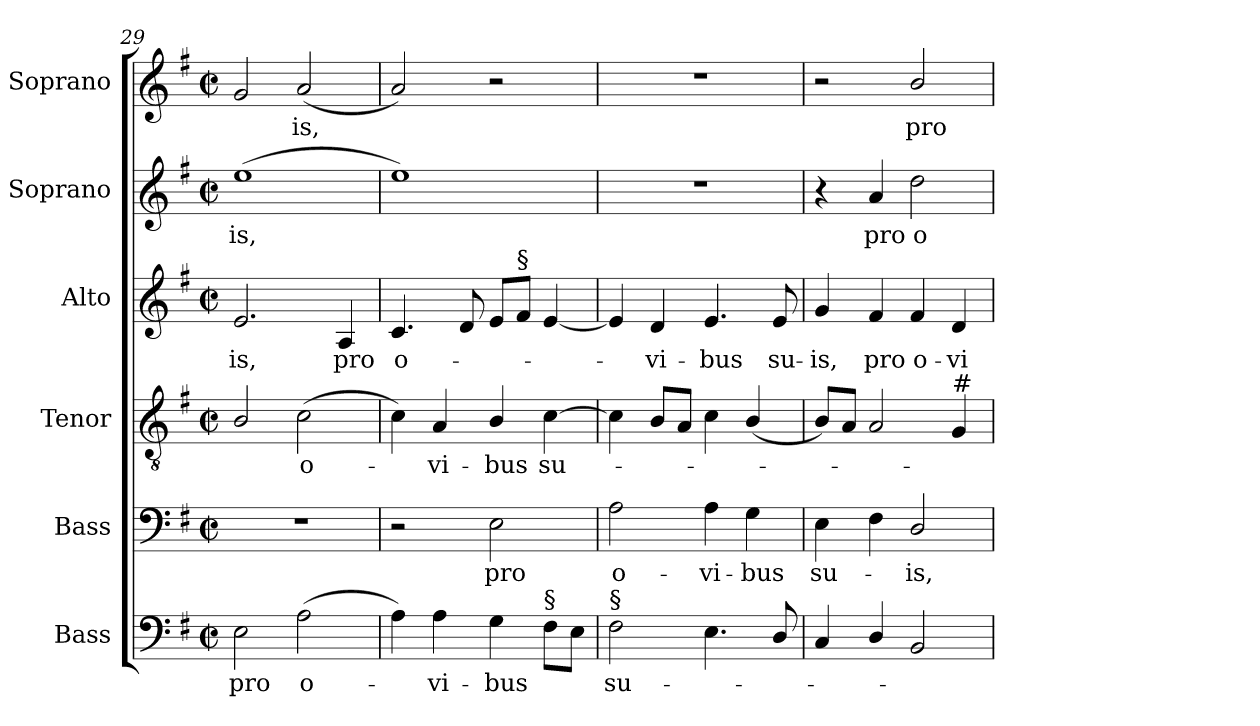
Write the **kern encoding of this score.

**kern	**text	**kern	**text	**kern	**text	**kern	**text	**kern	**text	**kern	**text
*part6	*part6	*part5	*part5	*part4	*part4	*part3	*part3	*part2	*part2	*part1	*part1
*staff6	*staff6	*staff5	*staff5	*staff4	*staff4	*staff3	*staff3	*staff2	*staff2	*staff1	*staff1
*I"Bass	*	*I"Bass	*	*I"Tenor	*	*I"Alto	*	*I"Soprano	*	*I"Soprano	*
*I'B.	*	*I'B.	*	*I'T.	*	*I'A.	*	*I'S.	*	*I'S.	*
*clefF4	*	*clefF4	*	*clefGv2	*	*clefG2	*	*clefG2	*	*clefG2	*
*	*	*	*	*ITrd7c12	*	*	*	*	*	*	*
*k[f#]	*	*k[f#]	*	*k[f#]	*	*k[f#]	*	*k[f#]	*	*k[f#]	*
*G:	*	*G:	*	*G:	*	*G:	*	*G:	*	*G:	*
*M2/2	*	*M2/2	*	*M2/2	*	*M2/2	*	*M2/2	*	*M2/2	*
*met(c|)	*	*met(c|)	*	*met(c|)	*	*met(c|)	*	*met(c|)	*	*met(c|)	*
=29	=29	=29	=29	=29	=29	=29	=29	=29	=29	=29	=29
!	!LO:LY:b:color=#000000	!	!	!	!	!	!	!	!	!	!
!	!	!	!	!	!	!	!LO:LY:b:color=#000000	!	!	!	!
!	!	!	!	!	!	!	!	!	!LO:LY:b:color=#000000	!	!
2Ei\	pro	1r	.	2BBi/	.	2.ei/	-is,	(1eei	-is,	2gi/	.
!	!LO:LY:b:color=#000000	!	!	!	!	!	!	!	!	!	!
!	!	!	!	!	!LO:LY:b:color=#000000	!	!	!	!	!	!
!	!	!	!	!	!	!	!	!	!	!	!LO:LY:b:color=#000000
(2Ai\	o-	.	.	(2Ci\	o-	.	.	.	.	(2ai/	-is,
!	!	!	!	!	!	!	!LO:LY:b:color=#000000	!	!	!	!
.	.	.	.	.	.	4Ai/	pro	.	.	.	.
=30	=30	=30	=30	=30	=30	=30	=30	=30	=30	=30	=30
!	!	!	!	!	!	!	!LO:LY:b:color=#000000	!	!	!	!
4Ai\)	.	2r	.	4Ci\)	.	4.ci/	o-	1eei)	.	2ai/)	.
!	!LO:LY:b:color=#000000	!	!	!	!	!	!	!	!	!	!
!	!	!	!	!	!LO:LY:b:color=#000000	!	!	!	!	!	!
4Ai\	-vi-	.	.	4AAi/	-vi-	.	.	.	.	.	.
.	.	.	.	.	.	8di/	.	.	.	.	.
!	!LO:LY:b:color=#000000	!	!	!	!	!	!	!	!	!	!
!	!	!	!LO:LY:b:color=#000000	!	!	!	!	!	!	!	!
!	!	!	!	!	!LO:LY:b:color=#000000	!	!	!	!	!	!
4Gi\	-bus	2Ei\	pro	4BBi/	-bus	8ei/L	.	.	.	2r	.
!	!	!	!	!	!	!LO:TX:a:t=§	!	!	!	!	!
.	.	.	.	.	.	8f#i/J	.	.	.	.	.
!LO:TX:a:t=§	!	!	!	!	!	!	!	!	!	!	!
!	!	!	!	!	!LO:LY:b:color=#000000	!	!	!	!	!	!
8F#i\L	.	.	.	[4Ci\	su-	[4ei/	.	.	.	.	.
8Ei\J	.	.	.	.	.	.	.	.	.	.	.
=31	=31	=31	=31	=31	=31	=31	=31	=31	=31	=31	=31
!	!LO:LY:b:color=#000000	!	!	!	!	!	!	!	!	!	!
!LO:TX:a:t=§	!	!	!	!	!	!	!	!	!	!	!
!	!	!	!LO:LY:b:color=#000000	!	!	!	!	!	!	!	!
2F#i\	su-	2Ai\	o-	4Ci\]	.	4ei/]	.	1r	.	1r	.
!	!	!	!	!	!	!	!LO:LY:b:color=#000000	!	!	!	!
.	.	.	.	8BBi/L	.	4di/	-vi-	.	.	.	.
.	.	.	.	8AAi/J	.	.	.	.	.	.	.
!	!	!	!LO:LY:b:color=#000000	!	!	!	!	!	!	!	!
!	!	!	!	!	!	!	!LO:LY:b:color=#000000	!	!	!	!
4.Ei\	.	4Ai\	-vi-	4Ci\	.	4.ei/	-bus	.	.	.	.
!	!	!	!LO:LY:b:color=#000000	!	!	!	!	!	!	!	!
.	.	4Gi\	-bus	(4BBi/	.	.	.	.	.	.	.
!	!	!	!	!	!	!	!LO:LY:b:color=#000000	!	!	!	!
8Di/	.	.	.	.	.	8ei/	su-	.	.	.	.
=32	=32	=32	=32	=32	=32	=32	=32	=32	=32	=32	=32
!	!	!	!LO:LY:b:color=#000000	!	!	!	!	!	!	!	!
!	!	!	!	!	!	!	!LO:LY:b:color=#000000	!	!	!	!
4Ci/	.	4Ei\	su-	8BBi/L)	.	4gi/	-is,	4r	.	2r	.
.	.	.	.	8AAi/J	.	.	.	.	.	.	.
!	!	!	!	!	!	!	!LO:LY:b:color=#000000	!	!	!	!
!	!	!	!	!	!	!	!	!	!LO:LY:b:color=#000000	!	!
4Di/	.	4F#i\	.	2AAi/	.	4f#i/	pro	4ai/	pro	.	.
!	!	!	!LO:LY:b:color=#000000	!	!	!	!	!	!	!	!
!	!	!	!	!	!	!	!LO:LY:b:color=#000000	!	!	!	!
!	!	!	!	!	!	!	!	!	!LO:LY:b:color=#000000	!	!
!	!	!	!	!	!	!	!	!	!	!	!LO:LY:b:color=#000000
2BBi/	.	2Di/	-is,	.	.	4f#i/	o-	2ddi\	o-	2bi/	pro
!	!	!	!	!LO:TX:a:t=#	!	!	!	!	!	!	!
!	!	!	!	!	!	!	!LO:LY:b:color=#000000	!	!	!	!
.	.	.	.	4GGi/	.	4di/	-vi-	.	.	.	.
=	=	=	=	=	=	=	=	=	=	=	=
*-	*-	*-	*-	*-	*-	*-	*-	*-	*-	*-	*-
